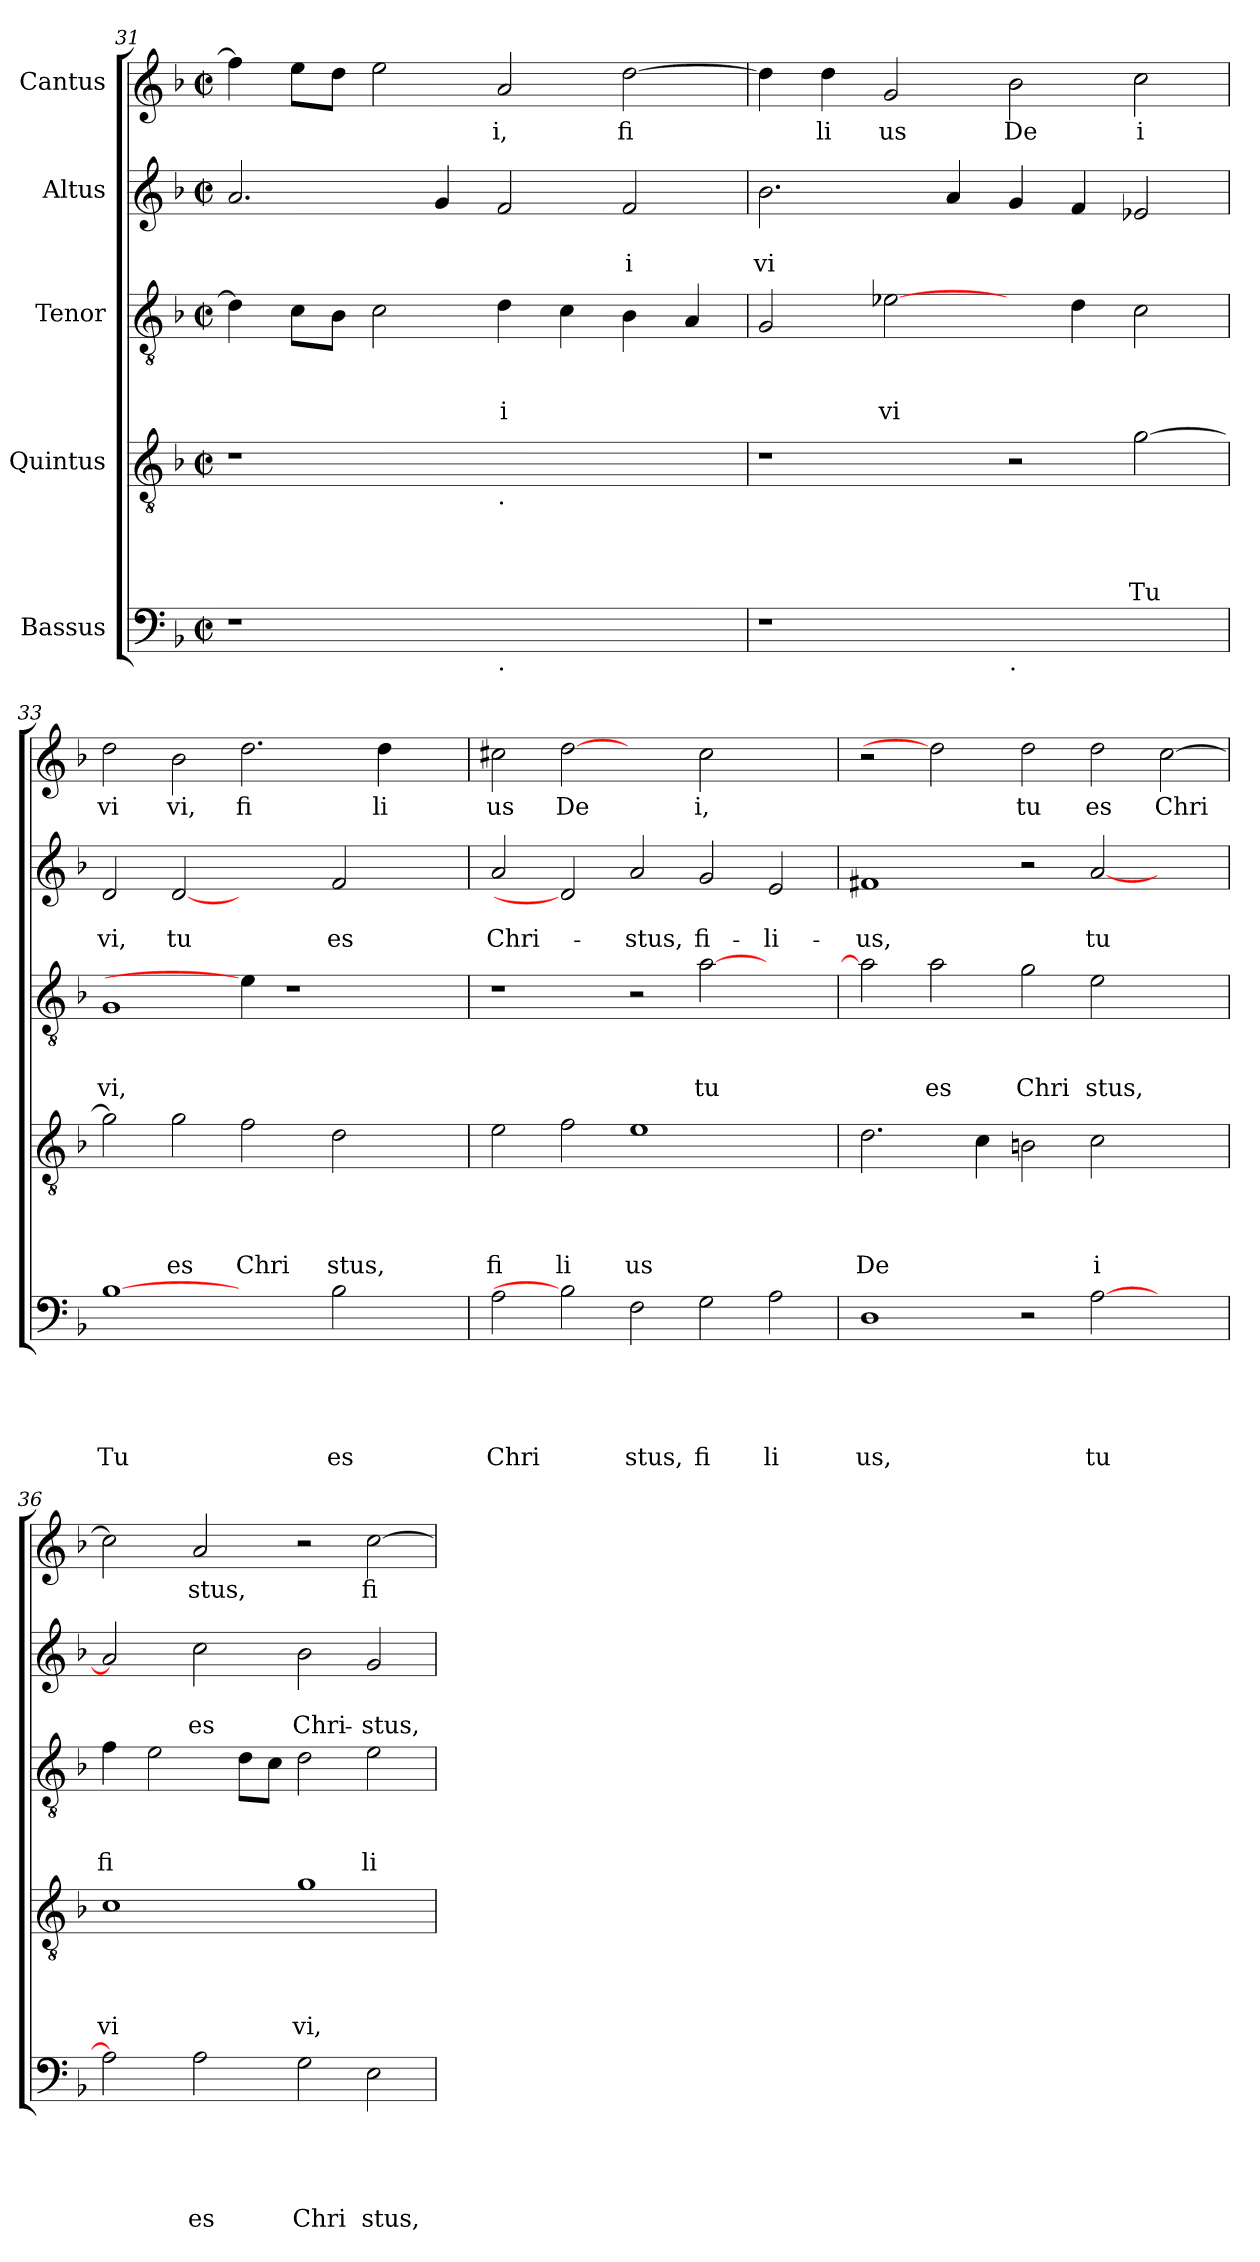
**kern	**text	**text	**text	**text	**text	**kern	**text	**text	**text	**text	**kern	**text	**text	**text	**kern	**text	**text	**kern	**text
*part5	*part5	*part5	*part5	*part5	*part5	*part4	*part4	*part4	*part4	*part4	*part3	*part3	*part3	*part3	*part2	*part2	*part2	*part1	*part1
*staff5	*staff5	*staff5	*staff5	*staff5	*staff5	*staff4	*staff4	*staff4	*staff4	*staff4	*staff3	*staff3	*staff3	*staff3	*staff2	*staff2	*staff2	*staff1	*staff1
*I"Bassus	*	*	*	*	*	*I"Quintus	*	*	*	*	*I"Tenor	*	*	*	*I"Altus	*	*	*I"Cantus	*
*clefF4	*	*	*	*	*	*clefGv2	*	*	*	*	*clefGv2	*	*	*	*clefG2	*	*	*clefG2	*
*k[b-]	*	*	*	*	*	*k[b-]	*	*	*	*	*k[b-]	*	*	*	*k[b-]	*	*	*k[b-]	*
*F:	*	*	*	*	*	*F:	*	*	*	*	*F:	*	*	*	*F:	*	*	*F:	*
*M2/2	*	*	*	*	*	*M2/2	*	*	*	*	*M2/2	*	*	*	*M2/2	*	*	*M2/2	*
*met(c|)	*	*	*	*	*	*met(c|)	*	*	*	*	*met(c|)	*	*	*	*met(c|)	*	*	*met(c|)	*
=31	=31	=31	=31	=31	=31	=31	=31	=31	=31	=31	=31	=31	=31	=31	=31	=31	=31	=31	=31
1r	.	.	.	.	.	1r	.	.	.	.	4d\]	.	.	.	2.a/	.	.	4ff\]	.
.	.	.	.	.	.	.	.	.	.	.	8c\L	.	.	.	.	.	.	8ee\L	.
.	.	.	.	.	.	.	.	.	.	.	8B-\J	.	.	.	.	.	.	8dd\J	.
.	.	.	.	.	.	.	.	.	.	.	2c\	.	.	.	.	.	.	2ee\	.
.	.	.	.	.	.	.	.	.	.	.	.	.	.	.	4g/	.	.	.	.
!	!	!	!	!	!	!LO:TX:b:t=.	!	!	!	!	!	!	!	!	!	!	!	!	!
!LO:TX:b:t=.	!	!	!	!	!	!	!	!	!	!	!	!	!	!	!	!	!	!	!
!	!	!	!	!	!	!	!	!	!	!	!	!	!	!LO:LY:b	!	!	!	!	!LO:LY:b
1ryy	.	.	.	.	.	1ryy	.	.	.	.	4d\	.	.	i	2f/	.	.	2a/	i,
.	.	.	.	.	.	.	.	.	.	.	4c\	.	.	.	.	.	.	.	.
!	!	!	!	!	!	!	!	!	!	!	!	!	!	!	!	!	!LO:LY:b	!	!LO:LY:b
.	.	.	.	.	.	.	.	.	.	.	4B-\	.	.	.	2f/	.	i	[>2dd\	fi
.	.	.	.	.	.	.	.	.	.	.	4A/	.	.	.	.	.	.	.	.
=32	=32	=32	=32	=32	=32	=32	=32	=32	=32	=32	=32	=32	=32	=32	=32	=32	=32	=32	=32
!	!	!	!	!	!	!	!	!	!	!	!	!	!	!	!	!	!LO:LY:b	!	!
1r	.	.	.	.	.	1r	.	.	.	.	2G/	.	.	.	2.b-\	.	vi	4dd\]	.
!	!	!	!	!	!	!	!	!	!	!	!	!	!	!	!	!	!	!	!LO:LY:b
.	.	.	.	.	.	.	.	.	.	.	.	.	.	.	.	.	.	4dd\	li
!	!	!	!	!	!	!	!	!	!	!	!	!	!	!LO:LY:b	!	!	!	!	!LO:LY:b
.	.	.	.	.	.	.	.	.	.	.	[2e-X\	.	.	vi	.	.	.	2g/	us
.	.	.	.	.	.	.	.	.	.	.	.	.	.	.	4a/	.	.	.	.
!LO:TX:b:t=.	!	!	!	!	!	!	!	!	!	!	!	!	!	!	!	!	!	!	!
!	!	!	!	!	!	!	!	!	!	!	!	!	!	!	!	!	!	!	!LO:LY:b
1ryy	.	.	.	.	.	2r	.	.	.	.	4ryy	.	.	.	4g/	.	.	2b-\	De
.	.	.	.	.	.	.	.	.	.	.	4d\	.	.	.	4f/	.	.	.	.
!	!	!	!	!	!	!	!	!	!	!LO:LY:b	!	!	!	!	!	!	!	!	!LO:LY:b
.	.	.	.	.	.	[<2g\	.	.	.	Tu	2c\	.	.	.	2e-X/	.	.	2cc\	i
!!LO:LB:g=z
=33	=33	=33	=33	=33	=33	=33	=33	=33	=33	=33	=33	=33	=33	=33	=33	=33	=33	=33	=33
!	!	!	!	!	!LO:LY:b	!	!	!	!	!	!	!	!	!LO:LY:b	!	!	!LO:LY:b	!	!LO:LY:b
[1B-	.	.	.	.	Tu	2g\]	.	.	.	.	1G	.	.	vi,	2d/	.	vi,	2dd\	vi
!	!	!	!	!	!	!	!	!	!	!LO:LY:b	!	!	!	!	!	!	!LO:LY:b	!	!LO:LY:b
.	.	.	.	.	.	2g\	.	.	.	es	.	.	.	.	[2d	.	tu	2b-\	vi,
!	!	!	!	!	!	!	!	!	!	!LO:LY:b	!	!	!	!	!	!	!	!	!LO:LY:b
2ryy	.	.	.	.	.	2f\	.	.	.	Chri	4e-\]	.	.	.	2ryy	.	.	2.dd\	fi
.	.	.	.	.	.	.	.	.	.	.	1r	.	.	.	.	.	.	.	.
!	!	!	!	!	!LO:LY:b	!	!	!	!	!LO:LY:b	!	!	!	!	!	!	!LO:LY:b	!	!
2B-\	.	.	.	.	es	2d\	.	.	.	stus,	.	.	.	.	2f/	.	es	.	.
!	!	!	!	!	!	!	!	!	!	!	!	!	!	!	!	!	!	!	!LO:LY:b
.	.	.	.	.	.	.	.	.	.	.	.	.	.	.	.	.	.	4dd\	li
4ryy	.	.	.	.	.	4ryy	.	.	.	.	.	.	.	.	4ryy	.	.	4ryy	.
=34	=34	=34	=34	=34	=34	=34	=34	=34	=34	=34	=34	=34	=34	=34	=34	=34	=34	=34	=34
!	!	!	!	!	!LO:LY:b	!	!	!	!	!LO:LY:b	!	!	!	!	!	!	!LO:LY:b	!	!LO:LY:b
2A\	.	.	.	.	Chri	2e\	.	.	.	fi	1r	.	.	.	2a/	.	Chri-	2cc#X\	us
!	!	!	!	!	!	!	!	!	!	!LO:LY:b	!	!	!	!	!	!	!	!	!LO:LY:b
2B-]	.	.	.	.	.	2f\	.	.	.	li	.	.	.	.	2d]	.	.	[2dd	De
!	!	!	!	!	!LO:LY:b	!	!	!	!	!LO:LY:b	!	!	!	!	!	!	!LO:LY:b	!	!
2F\	.	.	.	.	stus,	1e	.	.	.	us	2r	.	.	.	2a/	.	-stus,	2ryy	.
!	!	!	!	!	!LO:LY:b	!	!	!	!	!	!	!	!	!LO:LY:b	!	!	!LO:LY:b	!	!LO:LY:b
2G\	.	.	.	.	fi	.	.	.	.	.	[>2a\	.	.	tu	2g/	.	fi-	2cc#\	i,
!	!	!	!	!	!LO:LY:b	!	!	!	!	!	!	!	!	!	!	!	!LO:LY:b	!	!
2A\	.	.	.	.	li	2ryy	.	.	.	.	2ryy	.	.	.	2e/	.	-li-	2ryy	.
=35	=35	=35	=35	=35	=35	=35	=35	=35	=35	=35	=35	=35	=35	=35	=35	=35	=35	=35	=35
!	!	!	!	!	!LO:LY:b	!	!	!	!	!LO:LY:b	!	!	!	!	!	!	!LO:LY:b	!	!
1D	.	.	.	.	us,	2.d\	.	.	.	De	2a\]	.	.	.	1f#X	.	-us,	2r	.
!	!	!	!	!	!	!	!	!	!	!	!	!	!	!LO:LY:b	!	!	!	!	!
.	.	.	.	.	.	.	.	.	.	.	2a\	.	.	es	.	.	.	2dd]	.
.	.	.	.	.	.	4c\	.	.	.	.	.	.	.	.	.	.	.	.	.
!	!	!	!	!	!	!	!	!	!	!	!	!	!	!LO:LY:b	!	!	!	!	!LO:LY:b
2r	.	.	.	.	.	2Bn\	.	.	.	.	2g\	.	.	Chri	2r	.	.	2dd\	tu
!	!	!	!	!	!LO:LY:b	!	!	!	!	!LO:LY:b	!	!	!	!LO:LY:b	!	!	!LO:LY:b	!	!LO:LY:b
[>2A\	.	.	.	.	tu	2c\	.	.	.	i	2e\	.	.	stus,	[<2a/	.	tu	2dd\	es
!	!	!	!	!	!	!	!	!	!	!	!	!	!	!	!	!	!	!	!LO:LY:b
2ryy	.	.	.	.	.	2ryy	.	.	.	.	2ryy	.	.	.	2ryy	.	.	[>2cc\	Chri
=36	=36	=36	=36	=36	=36	=36	=36	=36	=36	=36	=36	=36	=36	=36	=36	=36	=36	=36	=36
!	!	!	!	!	!	!	!	!	!	!LO:LY:b	!	!	!	!LO:LY:b	!	!	!	!	!
2A\]	.	.	.	.	.	1c	.	.	.	vi	4f\	.	.	fi	2a/]	.	.	2cc\]	.
.	.	.	.	.	.	.	.	.	.	.	2e\	.	.	.	.	.	.	.	.
!	!	!	!	!	!LO:LY:b	!	!	!	!	!	!	!	!	!	!	!	!LO:LY:b	!	!LO:LY:b
2A\	.	.	.	.	es	.	.	.	.	.	.	.	.	.	2cc\	.	es	2a/	stus,
.	.	.	.	.	.	.	.	.	.	.	8d\L	.	.	.	.	.	.	.	.
.	.	.	.	.	.	.	.	.	.	.	8c\J	.	.	.	.	.	.	.	.
!	!	!	!	!	!LO:LY:b	!	!	!	!	!LO:LY:b	!	!	!	!	!	!	!LO:LY:b	!	!
2G\	.	.	.	.	Chri	1g	.	.	.	vi,	2d\	.	.	.	2b-\	.	Chri-	2r	.
!	!	!	!	!	!LO:LY:b	!	!	!	!	!	!	!	!	!LO:LY:b	!	!	!LO:LY:b	!	!LO:LY:b
2E\	.	.	.	.	stus,	.	.	.	.	.	2e\	.	.	li	2g/	.	-stus,	[>2cc\	fi
=	=	=	=	=	=	=	=	=	=	=	=	=	=	=	=	=	=	=	=
*-	*-	*-	*-	*-	*-	*-	*-	*-	*-	*-	*-	*-	*-	*-	*-	*-	*-	*-	*-
